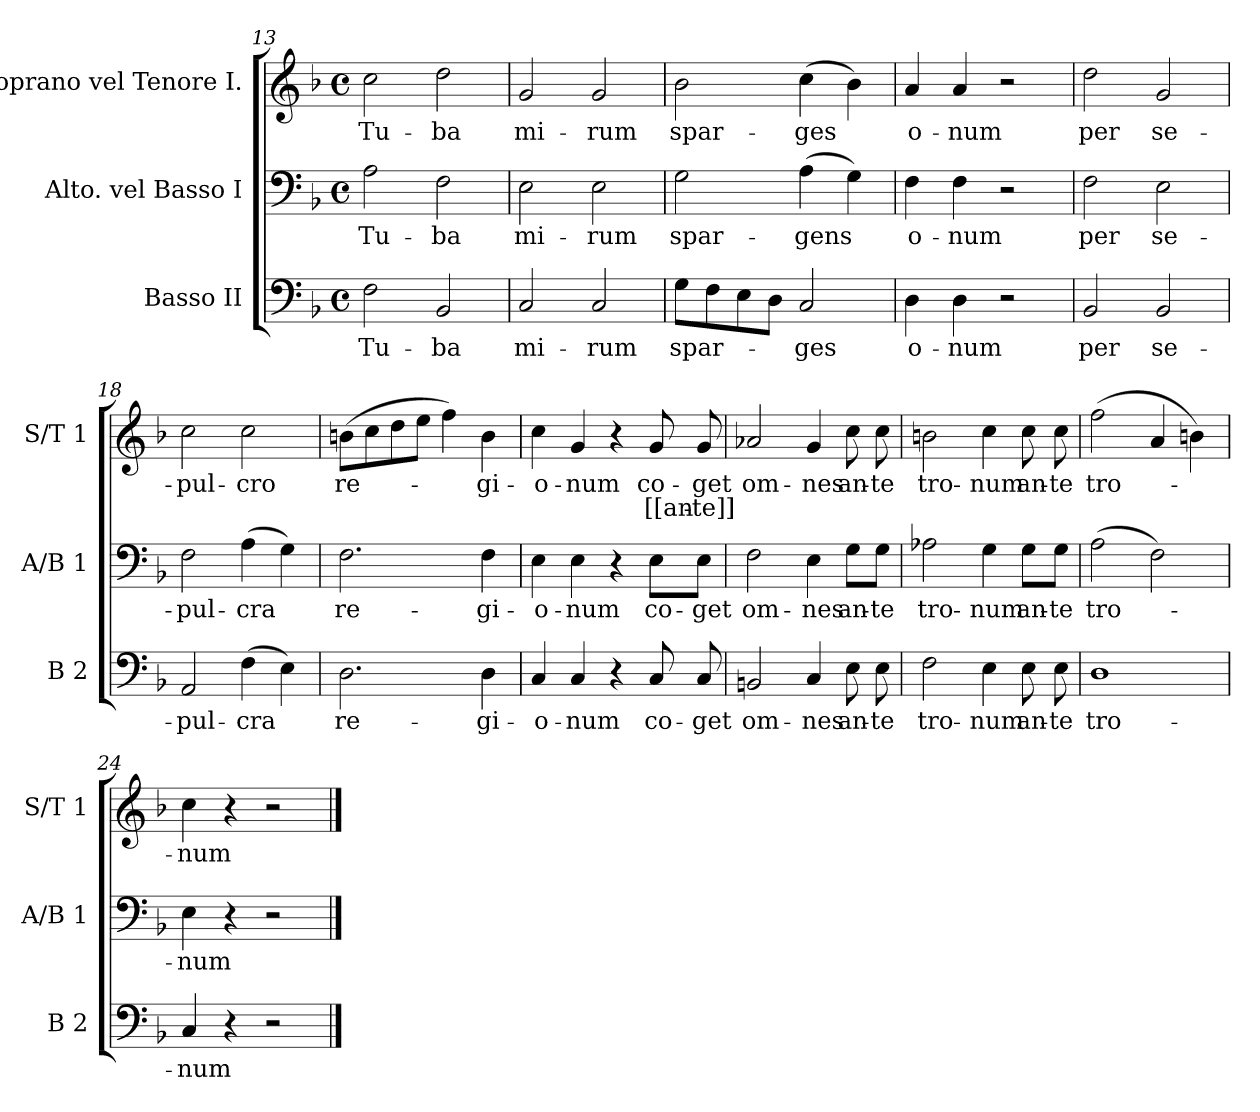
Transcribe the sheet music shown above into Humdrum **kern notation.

**kern	**text	**kern	**text	**kern	**text	**text
*part3	*part3	*part2	*part2	*part1	*part1	*part1
*staff3	*staff3	*staff2	*staff2	*staff1	*staff1	*staff1
*I"Basso II	*	*I"Alto. vel Basso I	*	*I"Soprano vel Tenore I.	*	*
*I'B 2	*	*I'A/B 1	*	*I'S/T 1	*	*
*clefF4	*	*clefF4	*	*clefG2	*	*
*k[b-]	*	*k[b-]	*	*k[b-]	*	*
*d:	*	*d:	*	*d:	*	*
*M4/4	*	*M4/4	*	*M4/4	*	*
*met(c)	*	*met(c)	*	*met(c)	*	*
=13	=13	=13	=13	=13	=13	=13
2F\	Tu-	2A\	Tu-	2cc\	Tu-	.
2BB-/	-ba	2F\	-ba	2dd\	-ba	.
=14	=14	=14	=14	=14	=14	=14
2C/	mi-	2E\	mi-	2g/	mi-	.
2C/	-rum	2E\	-rum	2g/	-rum	.
=15	=15	=15	=15	=15	=15	=15
8G\L	spar-	2G\	spar-	2b-\	spar-	.
8F\	.	.	.	.	.	.
8E\	.	.	.	.	.	.
8D\J	.	.	.	.	.	.
2C/	-ges	(4A\	-gens	(4cc\	-ges	.
.	.	4G\)	.	4b-\)	.	.
=16	=16	=16	=16	=16	=16	=16
4D\	o-	4F\	o-	4a/	o-	.
4D\	-num	4F\	-num	4a/	-num	.
2r	.	2r	.	2r	.	.
=17	=17	=17	=17	=17	=17	=17
2BB-/	per	2F\	per	2dd\	per	.
2BB-/	se-	2E\	se-	2g/	se-	.
=18	=18	=18	=18	=18	=18	=18
2AA/	-pul-	2F\	-pul-	2cc\	-pul-	.
(4F\	-cra	(4A\	-cra	2cc\	-cro	.
4E\)	.	4G\)	.	.	.	.
=19	=19	=19	=19	=19	=19	=19
2.D\	re-	2.F\	re-	(8bn\L	re-	.
.	.	.	.	8cc\	.	.
.	.	.	.	8dd\	.	.
.	.	.	.	8ee\J	.	.
.	.	.	.	4ff\)	.	.
4D\	-gi-	4F\	-gi-	4b\	-gi-	.
=20	=20	=20	=20	=20	=20	=20
4C/	-o-	4E\	-o-	4cc\	-o-	.
4C/	-num	4E\	-num	4g/	-num	.
4r	.	4r	.	4r	.	.
8C/	co-	8E\L	co-	8g/	co-	[[an-
8C/	-get	8E\J	-get	8g/	-get	-te]]
=21	=21	=21	=21	=21	=21	=21
2BBn/	om-	2F\	om-	2a-X/	om-	.
4C/	-nes	4E\	-nes	4g/	-nes	.
8E\	an-	8G\L	an-	8cc\	an-	.
8E\	-te	8G\J	-te	8cc\	-te	.
=22	=22	=22	=22	=22	=22	=22
2F\	tro-	2A-X\	tro-	2bn\	tro-	.
4E\	-num	4G\	-num	4cc\	-num	.
8E\	an-	8G\L	an-	8cc\	an-	.
8E\	-te	8G\J	-te	8cc\	-te	.
=23	=23	=23	=23	=23	=23	=23
1D	tro-	(2A\	tro-	(2ff\	tro-	.
.	.	2F\)	.	4a/	.	.
.	.	.	.	4bn\)	.	.
=24	=24	=24	=24	=24	=24	=24
4C/	-num	4E\	-num	4cc\	-num	.
4r	.	4r	.	4r	.	.
2r	.	2r	.	2r	.	.
==	==	==	==	==	==	==
*-	*-	*-	*-	*-	*-	*-
